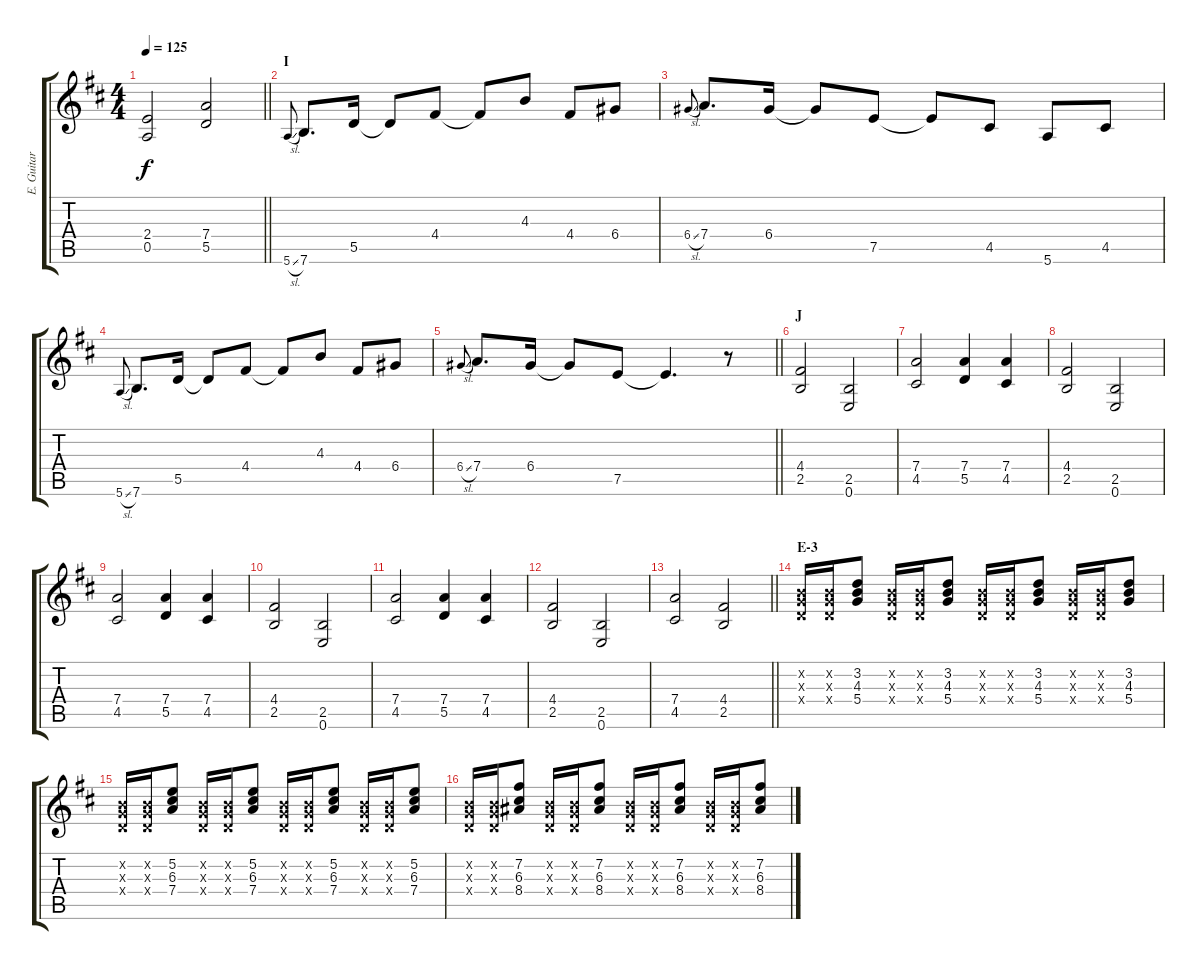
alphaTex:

\track ("E. Guitar I" "E. Guitar ") {instrument overdrivenguitar}
\staff {score tabs}
\tuning (E4 B3 G3 D3 A2 E2) {hide}
\ts (4 4)
\tempo 125
\clef g2
\barLineRight lightlight
\ks d
(2.4 0.5).2{dy f} (7.4 5.5).2 |
\section ("" "I")
5.6{sl}.8{gr onbeat} 7.6.8{d} 5.5.16 5.5{t}.8 4.4.8 4.4{t}.8 4.3.8 4.4.8 6.4.8 |
6.4{sl}.8{gr onbeat} 7.4.8{d} 6.4.16 6.4{t}.8 7.5.8 7.5{t}.8 4.5.8 5.6.8 4.5.8 |
5.6{sl}.8{gr onbeat} 7.6.8{d} 5.5.16 5.5{t}.8 4.4.8 4.4{t}.8 4.3.8 4.4.8 6.4.8 |
\barLineRight lightlight
6.4{sl}.8{gr onbeat} 7.4.8{d} 6.4.16 6.4{t}.8 7.5.8 7.5{t}.4{d} r.8 |
\section ("" "J")
(4.4 2.5).2 (2.5 0.6).2 |
(7.4 4.5).2 (7.4 5.5).4 (7.4 4.5).4 |
(4.4 2.5).2 (2.5 0.6).2 |
(7.4 4.5).2 (7.4 5.5).4 (7.4 4.5).4 |
(4.4 2.5).2 (2.5 0.6).2 |
(7.4 4.5).2 (7.4 5.5).4 (7.4 4.5).4 |
(4.4 2.5).2 (2.5 0.6).2 |
\barLineRight lightlight
(7.4 4.5).2 (4.4 2.5).2 |
\section ("" "E-3")
(0.2{x} 0.3{x} 0.4{x}).16 (0.2{x} 0.3{x} 0.4{x}).16 (3.2 4.3 5.4).8 (0.2{x} 0.3{x} 0.4{x}).16 (0.2{x} 0.3{x} 0.4{x}).16 (3.2 4.3 5.4).8 (0.2{x} 0.3{x} 0.4{x}).16 (0.2{x} 0.3{x} 0.4{x}).16 (3.2 4.3 5.4).8 (0.2{x} 0.3{x} 0.4{x}).16 (0.2{x} 0.3{x} 0.4{x}).16 (3.2 4.3 5.4).8 |
(0.2{x} 0.3{x} 0.4{x}).16 (0.2{x} 0.3{x} 0.4{x}).16 (5.2 6.3 7.4).8 (0.2{x} 0.3{x} 0.4{x}).16 (0.2{x} 0.3{x} 0.4{x}).16 (5.2 6.3 7.4).8 (0.2{x} 0.3{x} 0.4{x}).16 (0.2{x} 0.3{x} 0.4{x}).16 (5.2 6.3 7.4).8 (0.2{x} 0.3{x} 0.4{x}).16 (0.2{x} 0.3{x} 0.4{x}).16 (5.2 6.3 7.4).8 |
(0.2{x} 0.3{x} 0.4{x}).16 (0.2{x} 0.3{x} 0.4{x}).16 (7.2 6.3 8.4).8 (0.2{x} 0.3{x} 0.4{x}).16 (0.2{x} 0.3{x} 0.4{x}).16 (7.2 6.3 8.4).8 (0.2{x} 0.3{x} 0.4{x}).16 (0.2{x} 0.3{x} 0.4{x}).16 (7.2 6.3 8.4).8 (0.2{x} 0.3{x} 0.4{x}).16 (0.2{x} 0.3{x} 0.4{x}).16 (7.2 6.3 8.4).8
